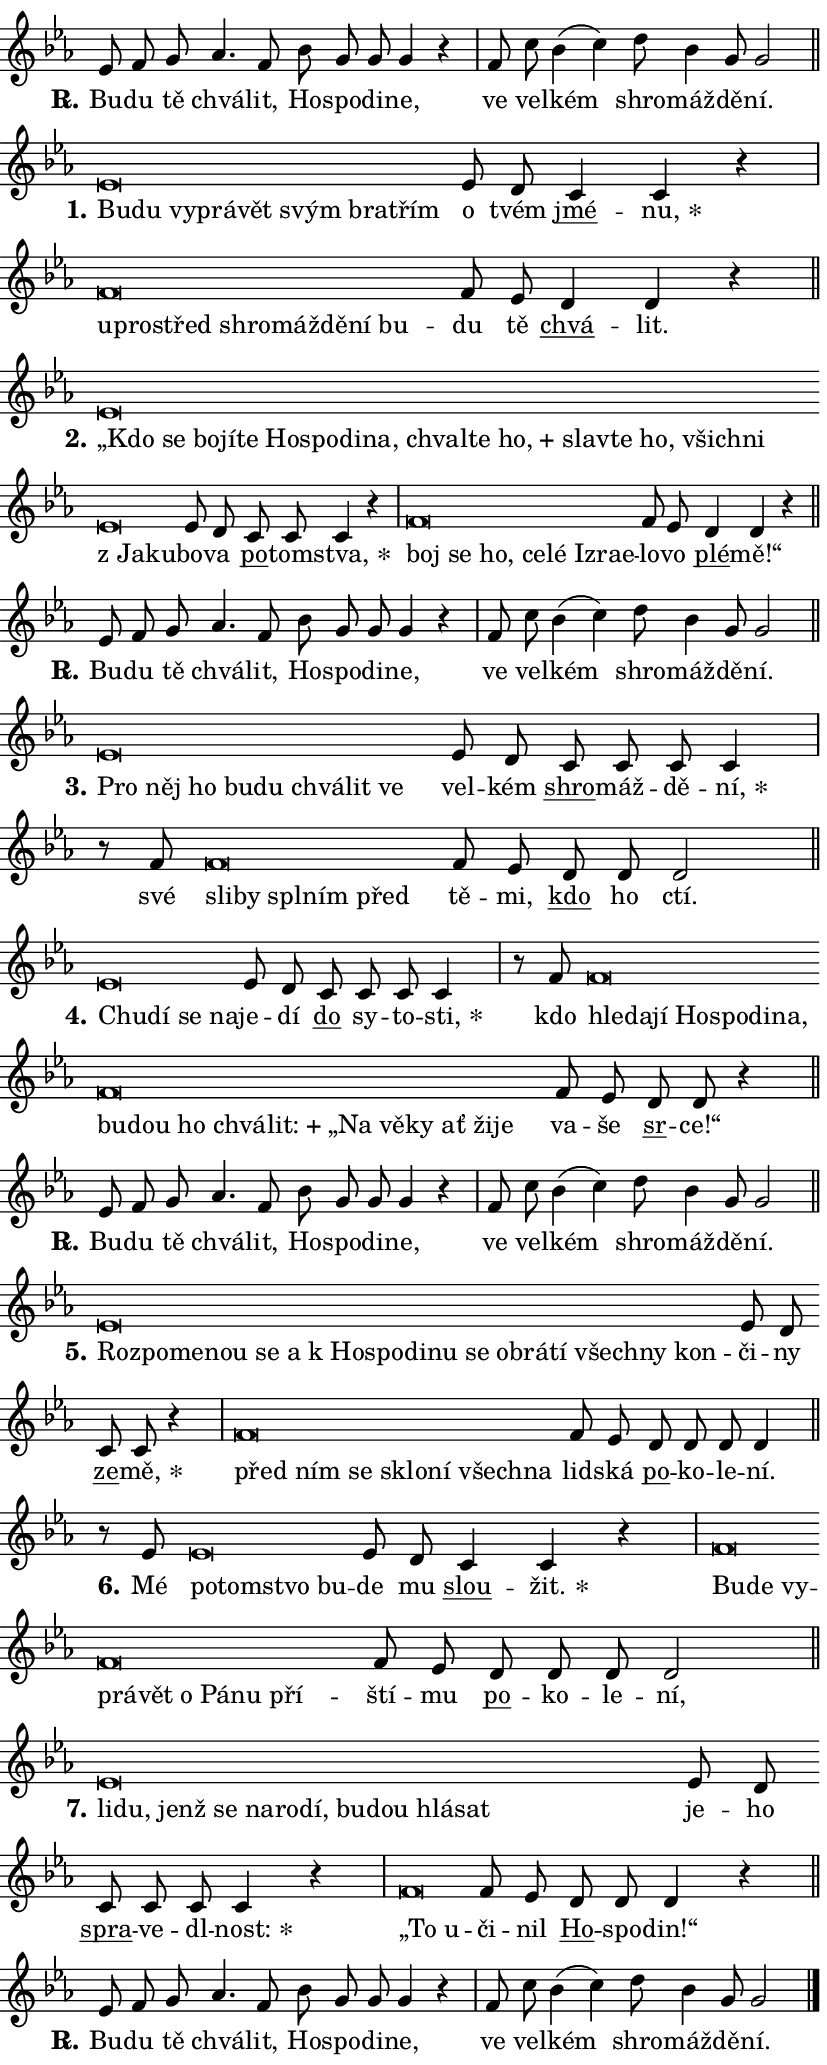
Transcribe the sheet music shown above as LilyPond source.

\version "2.24.0"
\header { tagline = "" }
\paper {
  indent = 0\cm
  top-margin = 0\cm
  right-margin = 0.13\cm % to fit lyric hyphens
  bottom-margin = 0\cm
  left-margin = 0\cm
  paper-width = 14\cm
  page-breaking = #ly:one-page-breaking
  system-system-spacing.basic-distance = #11
  score-system-spacing.basic-distance = #11
  ragged-last = ##f
}


%% Author: Thomas Morley
%% https://lists.gnu.org/archive/html/lilypond-user/2020-05/msg00002.html
#(define (line-position grob)
"Returns position of @var[grob} in current system:
   @code{'start}, if at first time-step
   @code{'end}, if at last time-step
   @code{'middle} otherwise
"
  (let* ((col (ly:item-get-column grob))
         (ln (ly:grob-object col 'left-neighbor))
         (rn (ly:grob-object col 'right-neighbor))
         (col-to-check-left (if (ly:grob? ln) ln col))
         (col-to-check-right (if (ly:grob? rn) rn col))
         (break-dir-left
           (and
             (ly:grob-property col-to-check-left 'non-musical #f)
             (ly:item-break-dir col-to-check-left)))
         (break-dir-right
           (and
             (ly:grob-property col-to-check-right 'non-musical #f)
             (ly:item-break-dir col-to-check-right))))
        (cond ((eqv? 1 break-dir-left) 'start)
              ((eqv? -1 break-dir-right) 'end)
              (else 'middle))))

#(define (tranparent-at-line-position vctor)
  (lambda (grob)
  "Relying on @code{line-position} select the relevant enry from @var{vctor}.
Used to determine transparency,"
    (case (line-position grob)
      ((end) (not (vector-ref vctor 0)))
      ((middle) (not (vector-ref vctor 1)))
      ((start) (not (vector-ref vctor 2))))))

noteHeadBreakVisibility =
#(define-music-function (break-visibility)(vector?)
"Makes @code{NoteHead}s transparent relying on @var{break-visibility}"
#{
  \override NoteHead.transparent =
    #(tranparent-at-line-position break-visibility)
#})

#(define delete-ledgers-for-transparent-note-heads
  (lambda (grob)
    "Reads whether a @code{NoteHead} is transparent.
If so this @code{NoteHead} is removed from @code{'note-heads} from
@var{grob}, which is supposed to be @code{LedgerLineSpanner}.
As a result ledgers are not printed for this @code{NoteHead}"
    (let* ((nhds-array (ly:grob-object grob 'note-heads))
           (nhds-list
             (if (ly:grob-array? nhds-array)
                 (ly:grob-array->list nhds-array)
                 '()))
           ;; Relies on the transparent-property being done before
           ;; Staff.LedgerLineSpanner.after-line-breaking is executed.
           ;; This is fragile ...
           (to-keep
             (remove
               (lambda (nhd)
                 (ly:grob-property nhd 'transparent #f))
               nhds-list)))
      ;; TODO find a better method to iterate over grob-arrays, similiar
      ;; to filter/remove etc for lists
      ;; For now rebuilt from scratch
      (set! (ly:grob-object grob 'note-heads)  '())
      (for-each
        (lambda (nhd)
          (ly:pointer-group-interface::add-grob grob 'note-heads nhd))
        to-keep))))

squashNotes = {
  \override NoteHead.X-extent = #'(-0.2 . 0.2)
  \override NoteHead.Y-extent = #'(-0.75 . 0)
  \override NoteHead.stencil =
    #(lambda (grob)
       (let ((pos (ly:grob-property grob 'staff-position)))
         (begin
           (if (< pos -7) (display "ERROR: Lower brevis then expected\n") (display ""))
           (if (<= pos -6) ly:text-interface::print ly:note-head::print))))
}
unSquashNotes = {
  \revert NoteHead.X-extent
  \revert NoteHead.Y-extent
  \revert NoteHead.stencil
}

hideNotes = \noteHeadBreakVisibility #begin-of-line-visible
unHideNotes = \noteHeadBreakVisibility #all-visible

% work-around for resetting accidentals
% https://lilypond.org/doc/v2.23/Documentation/notation/displaying-rhythms#unmetered-music
cadenzaMeasure = {
  \cadenzaOff
  \partial 1024 s1024
  \cadenzaOn
}

#(define-markup-command (accent layout props text) (markup?)
  "Underline accented syllable"
  (interpret-markup layout props
    #{\markup \override #'(offset . 4.3) \underline { #text }#}))

responsum = \markup \concat {
  "R" \hspace #-1.05 \path #0.1 #'((moveto 0 0.07) (lineto 0.9 0.8)) \hspace #0.05 "."
}

spaceSize = #0.6828661417322834 % exact space size for TeX Gyre Schola

\layout {
  \context {
    \Staff
    \remove "Time_signature_engraver"
    \override LedgerLineSpanner.after-line-breaking = #delete-ledgers-for-transparent-note-heads
  }
  \context {
    \Lyrics {
      \override LyricSpace.minimum-distance = \spaceSize
      \override LyricText.font-name = #"TeX Gyre Schola"
      \override LyricText.font-size = 1
      \override StanzaNumber.font-name = #"TeX Gyre Schola Bold"
      \override StanzaNumber.font-size = 1
    }
  }
  \context {
    \Score 
    \override NoteHead.text =
      #(lambda (grob) 
        (let ((pos (ly:grob-property grob 'staff-position)))
          #{\markup {
            \combine
              \halign #-0.55 \raise #(if (= pos -6) 0 0.5) \override #'(thickness . 2) \draw-line #'(3.2 . 0)
              \musicglyph "noteheads.sM1"
          }#}))
  }
}

% magnetic-lyrics.ily
%
%   written by
%     Jean Abou Samra <jean@abou-samra.fr>
%     Werner Lemberg <wl@gnu.org>
%
%   adapted by
%     Jiri Hon <jiri.hon@gmail.com>
%
% Version 2022-Apr-15

% https://www.mail-archive.com/lilypond-user@gnu.org/msg149350.html

#(define (Left_hyphen_pointer_engraver context)
   "Collect syllable-hyphen-syllable occurrences in lyrics and store
them in properties.  This engraver only looks to the left.  For
example, if the lyrics input is @code{foo -- bar}, it does the
following.

@itemize @bullet
@item
Set the @code{text} property of the @code{LyricHyphen} grob between
@q{foo} and @q{bar} to @code{foo}.

@item
Set the @code{left-hyphen} property of the @code{LyricText} grob with
text @q{foo} to the @code{LyricHyphen} grob between @q{foo} and
@q{bar}.
@end itemize

Use this auxiliary engraver in combination with the
@code{lyric-@/text::@/apply-@/magnetic-@/offset!} hook."
   (let ((hyphen #f)
         (text #f))
     (make-engraver
      (acknowledgers
       ((lyric-syllable-interface engraver grob source-engraver)
        (set! text grob)))
      (end-acknowledgers
       ((lyric-hyphen-interface engraver grob source-engraver)
        ;(when (not (grob::has-interface grob 'lyric-space-interface))
          (set! hyphen grob)));)
      ((stop-translation-timestep engraver)
       (when (and text hyphen)
         (ly:grob-set-object! text 'left-hyphen hyphen))
       (set! text #f)
       (set! hyphen #f)))))

#(define (lyric-text::apply-magnetic-offset! grob)
   "If the space between two syllables is less than the value in
property @code{LyricText@/.details@/.squash-threshold}, move the right
syllable to the left so that it gets concatenated with the left
syllable.

Use this function as a hook for
@code{LyricText@/.after-@/line-@/breaking} if the
@code{Left_@/hyphen_@/pointer_@/engraver} is active."
   (let ((hyphen (ly:grob-object grob 'left-hyphen #f)))
     (when hyphen
       (let ((left-text (ly:spanner-bound hyphen LEFT)))
         (when (grob::has-interface left-text 'lyric-syllable-interface)
           (let* ((common (ly:grob-common-refpoint grob left-text X))
                  (this-x-ext (ly:grob-extent grob common X))
                  (left-x-ext
                   (begin
                     ;; Trigger magnetism for left-text.
                     (ly:grob-property left-text 'after-line-breaking)
                     (ly:grob-extent left-text common X)))
                  ;; `delta` is the gap width between two syllables.
                  (delta (- (interval-start this-x-ext)
                            (interval-end left-x-ext)))
                  (details (ly:grob-property grob 'details))
                  (threshold (assoc-get 'squash-threshold details 0.2)))
             (when (< delta threshold)
               (let* (;; We have to manipulate the input text so that
                      ;; ligatures crossing syllable boundaries are not
                      ;; disabled.  For languages based on the Latin
                      ;; script this is essentially a beautification.
                      ;; However, for non-Western scripts it can be a
                      ;; necessity.
                      (lt (ly:grob-property left-text 'text))
                      (rt (ly:grob-property grob 'text))
                      (is-space (grob::has-interface hyphen 'lyric-space-interface))
                      (space (if is-space " " ""))
                      (extra-delta (if is-space spaceSize 0))
                      ;; Append new syllable.
                      (ltrt-space (if (and (string? lt) (string? rt))
                                (string-append lt space rt)
                                (make-concat-markup (list lt space rt))))
                      ;; Right-align `ltrt` to the right side.
                      (ltrt-space-markup (grob-interpret-markup
                               grob
                               (make-translate-markup
                                (cons (interval-length this-x-ext) 0)
                                (make-right-align-markup ltrt-space)))))
                 (begin
                   ;; Don't print `left-text`.
                   (ly:grob-set-property! left-text 'stencil #f)
                   ;; Set text and stencil (which holds all collected
                   ;; syllables so far) and shift it to the left.
                   (ly:grob-set-property! grob 'text ltrt-space)
                   (ly:grob-set-property! grob 'stencil ltrt-space-markup)
                   (ly:grob-translate-axis! grob (- (- delta extra-delta)) X))))))))))


#(define (lyric-hyphen::displace-bounds-first grob)
   ;; Make very sure this callback isn't triggered too early.
   (let ((left (ly:spanner-bound grob LEFT))
         (right (ly:spanner-bound grob RIGHT)))
     (ly:grob-property left 'after-line-breaking)
     (ly:grob-property right 'after-line-breaking)
     (ly:lyric-hyphen::print grob)))

squashThreshold = #0.4

\layout {
  \context {
    \Lyrics
    \consists #Left_hyphen_pointer_engraver
    \override LyricText.after-line-breaking =
      #lyric-text::apply-magnetic-offset!
    \override LyricHyphen.stencil = #lyric-hyphen::displace-bounds-first
    \override LyricText.details.squash-threshold = \squashThreshold
    \override LyricHyphen.minimum-distance = 0
    \override LyricHyphen.minimum-length = \squashThreshold
  }
}

squashText = \override LyricText.details.squash-threshold = 9999
unSquashText = \override LyricText.details.squash-threshold = \squashThreshold

leftText = \override LyricText.self-alignment-X = #LEFT
unLeftText = \revert LyricText.self-alignment-X

starOffset = #(lambda (grob) 
                (let ((x_offset (ly:self-alignment-interface::aligned-on-x-parent grob)))
                  (if (= x_offset 0) 0 (+ x_offset 1.2))))

star = #(define-music-function (syllable)(string?)
"Append star separator at the end of a syllable"
#{
  \once \override LyricText.X-offset = #starOffset
  \lyricmode { \markup {
    #syllable
    \override #'((font-name . "TeX Gyre Schola Bold")) \hspace #0.2 \lower #0.65 \larger "*"
  } }
#})

starAccent = #(define-music-function (syllable)(string?)
"Append star separator at the end of a syllable and make accent"
#{
  \once \override LyricText.X-offset = #starOffset
  \lyricmode { \markup {
    \accent #syllable
    \override #'((font-name . "TeX Gyre Schola Bold")) \hspace #0.2 \lower #0.65 \larger "*"
  } }
#})

breath = #(define-music-function (syllable)(string?)
"Append breathing indicator at the end of a syllable"
#{
  \lyricmode { \markup { #syllable "+" } }
#})

optionalBreath = #(define-music-function (syllable)(string?)
"Append optional breathing indicator at the end of a syllable"
#{
  \lyricmode { \markup { #syllable "(+)" } }
#})


\score {
    <<
        \new Voice = "melody" { \cadenzaOn \key es \major \relative { es'8 f g as4. f8 \bar "" bes g g g4 r \cadenzaMeasure \bar "|" f8 c' \bar "" bes4( c) \bar "" d8 bes4 g8 g2 \cadenzaMeasure \bar "||" \break } }
        \new Lyrics \lyricsto "melody" { \lyricmode { \set stanza = \responsum
Bu -- du tě chvá -- lit, Ho -- spo -- di -- ne, ve vel -- kém shro -- máž -- dě -- ní. } }
    >>
    \layout {}
}

\score {
    <<
        \new Voice = "melody" { \cadenzaOn \key es \major \relative { \squashNotes es'\breve*1/16 \hideNotes \breve*1/16 \bar "" \breve*1/16 \bar "" \breve*1/16 \bar "" \breve*1/16 \bar "" \breve*1/16 \bar "" \breve*1/16 \breve*1/16 \bar "" \unHideNotes \unSquashNotes es8 d \bar "" c4 c r \cadenzaMeasure \bar "|" \squashNotes f\breve*1/16 \hideNotes \breve*1/16 \bar "" \breve*1/16 \bar "" \breve*1/16 \bar "" \breve*1/16 \bar "" \breve*1/16 \bar "" \breve*1/16 \breve*1/16 \bar "" \unHideNotes \unSquashNotes f8 es \bar "" d4 d r \cadenzaMeasure \bar "||" \break } }
        \new Lyrics \lyricsto "melody" { \lyricmode { \set stanza = "1."
\leftText Bu -- \squashText du vy -- prá -- vět svým bra -- třím \unLeftText \unSquashText o tvém \markup \accent jmé -- \star nu, \leftText u -- \squashText pro -- střed shro -- máž -- dě -- ní bu -- \unLeftText \unSquashText du tě \markup \accent chvá -- lit. } }
    >>
    \layout {}
}

\score {
    <<
        \new Voice = "melody" { \cadenzaOn \key es \major \relative { \squashNotes es'\breve*1/16 \hideNotes \breve*1/16 \bar "" \breve*1/16 \bar "" \breve*1/16 \bar "" \breve*1/16 \bar "" \breve*1/16 \bar "" \breve*1/16 \bar "" \breve*1/16 \bar "" \breve*1/16 \bar "" \breve*1/16 \bar "" \breve*1/16 \bar "" \breve*1/16 \bar "" \breve*1/16 \bar "" \breve*1/16 \bar "" \breve*1/16 \bar "" \breve*1/16 \bar "" \breve*1/16 \bar "" \breve*1/16 \breve*1/16 \bar "" \unHideNotes \unSquashNotes es8 d \bar "" c c c4 r \cadenzaMeasure \bar "|" \squashNotes f\breve*1/16 \hideNotes \breve*1/16 \bar "" \breve*1/16 \bar "" \breve*1/16 \bar "" \breve*1/16 \bar "" \breve*1/16 \bar "" \breve*1/16 \breve*1/16 \bar "" \unHideNotes \unSquashNotes f8 es \bar "" d4 d r \cadenzaMeasure \bar "||" \break } }
        \new Lyrics \lyricsto "melody" { \lyricmode { \set stanza = "2."
\leftText „Kdo \squashText se bo -- jí -- te Ho -- spo -- di -- na, chval -- te \breath "ho," sla -- vte ho, všich -- ni "z Ja" -- ku -- \unLeftText \unSquashText bo -- va \markup \accent po -- tom -- \star stva, \leftText boj \squashText se ho, ce -- lé Iz -- ra -- e -- \unLeftText \unSquashText lo -- vo \markup \accent plé -- mě!“ } }
    >>
    \layout {}
}

\score {
    <<
        \new Voice = "melody" { \cadenzaOn \key es \major \relative { es'8 f g as4. f8 \bar "" bes g g g4 r \cadenzaMeasure \bar "|" f8 c' \bar "" bes4( c) \bar "" d8 bes4 g8 g2 \cadenzaMeasure \bar "||" \break } }
        \new Lyrics \lyricsto "melody" { \lyricmode { \set stanza = \responsum
Bu -- du tě chvá -- lit, Ho -- spo -- di -- ne, ve vel -- kém shro -- máž -- dě -- ní. } }
    >>
    \layout {}
}

\score {
    <<
        \new Voice = "melody" { \cadenzaOn \key es \major \relative { \squashNotes es'\breve*1/16 \hideNotes \breve*1/16 \bar "" \breve*1/16 \bar "" \breve*1/16 \bar "" \breve*1/16 \bar "" \breve*1/16 \bar "" \breve*1/16 \breve*1/16 \bar "" \unHideNotes \unSquashNotes es8 d \bar "" c c c c4 \cadenzaMeasure \bar "|" r8 f8 \squashNotes f\breve*1/16 \hideNotes \breve*1/16 \bar "" \breve*1/16 \bar "" \breve*1/16 \breve*1/16 \bar "" \unHideNotes \unSquashNotes f8 es \bar "" d8 d d2 \cadenzaMeasure \bar "||" \break } }
        \new Lyrics \lyricsto "melody" { \lyricmode { \set stanza = "3."
\leftText Pro \squashText něj ho bu -- du chvá -- lit ve \unLeftText \unSquashText vel -- kém \markup \accent shro -- máž -- dě -- \star ní, své \leftText sli -- \squashText by spl -- ním před \unLeftText \unSquashText tě -- mi, \markup \accent kdo ho ctí. } }
    >>
    \layout {}
}

\score {
    <<
        \new Voice = "melody" { \cadenzaOn \key es \major \relative { \squashNotes es'\breve*1/16 \hideNotes \breve*1/16 \bar "" \breve*1/16 \breve*1/16 \bar "" \unHideNotes \unSquashNotes es8 d \bar "" c c c c4 \cadenzaMeasure \bar "|" r8 f8 \squashNotes f\breve*1/16 \hideNotes \breve*1/16 \bar "" \breve*1/16 \bar "" \breve*1/16 \bar "" \breve*1/16 \bar "" \breve*1/16 \bar "" \breve*1/16 \bar "" \breve*1/16 \bar "" \breve*1/16 \bar "" \breve*1/16 \bar "" \breve*1/16 \bar "" \breve*1/16 \bar "" \breve*1/16 \bar "" \breve*1/16 \bar "" \breve*1/16 \bar "" \breve*1/16 \bar "" \breve*1/16 \breve*1/16 \bar "" \unHideNotes \unSquashNotes f8 es \bar "" d8 d r4 \cadenzaMeasure \bar "||" \break } }
        \new Lyrics \lyricsto "melody" { \lyricmode { \set stanza = "4."
\leftText Chu -- \squashText dí se na -- \unLeftText \unSquashText je -- dí \markup \accent do sy -- to -- \star sti, kdo \leftText hle -- \squashText da -- jí Ho -- spo -- di -- na, bu -- dou ho chvá -- \breath "lit:" „Na vě -- ky ať ži -- je \unLeftText \unSquashText va -- še \markup \accent sr -- ce!“ } }
    >>
    \layout {}
}

\score {
    <<
        \new Voice = "melody" { \cadenzaOn \key es \major \relative { es'8 f g as4. f8 \bar "" bes g g g4 r \cadenzaMeasure \bar "|" f8 c' \bar "" bes4( c) \bar "" d8 bes4 g8 g2 \cadenzaMeasure \bar "||" \break } }
        \new Lyrics \lyricsto "melody" { \lyricmode { \set stanza = \responsum
Bu -- du tě chvá -- lit, Ho -- spo -- di -- ne, ve vel -- kém shro -- máž -- dě -- ní. } }
    >>
    \layout {}
}

\score {
    <<
        \new Voice = "melody" { \cadenzaOn \key es \major \relative { \squashNotes es'\breve*1/16 \hideNotes \breve*1/16 \bar "" \breve*1/16 \bar "" \breve*1/16 \bar "" \breve*1/16 \bar "" \breve*1/16 \bar "" \breve*1/16 \bar "" \breve*1/16 \bar "" \breve*1/16 \bar "" \breve*1/16 \bar "" \breve*1/16 \bar "" \breve*1/16 \bar "" \breve*1/16 \bar "" \breve*1/16 \bar "" \breve*1/16 \bar "" \breve*1/16 \breve*1/16 \bar "" \unHideNotes \unSquashNotes es8 d \bar "" c8 c r4 \cadenzaMeasure \bar "|" \squashNotes f\breve*1/16 \hideNotes \breve*1/16 \bar "" \breve*1/16 \bar "" \breve*1/16 \bar "" \breve*1/16 \bar "" \breve*1/16 \breve*1/16 \bar "" \unHideNotes \unSquashNotes f8 es \bar "" d d d d4 \cadenzaMeasure \bar "||" \break } }
        \new Lyrics \lyricsto "melody" { \lyricmode { \set stanza = "5."
\leftText Roz -- \squashText po -- me -- nou se a "k Ho" -- spo -- di -- nu se ob -- rá -- tí všech -- ny kon -- \unLeftText \unSquashText či -- ny \markup \accent ze -- \star mě, \leftText před \squashText ním se sklo -- ní všech -- na \unLeftText \unSquashText lid -- ská \markup \accent po -- ko -- le -- ní. } }
    >>
    \layout {}
}

\score {
    <<
        \new Voice = "melody" { \cadenzaOn \key es \major \relative { r8 es'8 \squashNotes es\breve*1/16 \hideNotes \breve*1/16 \bar "" \breve*1/16 \breve*1/16 \bar "" \unHideNotes \unSquashNotes es8 d \bar "" c4 c r \cadenzaMeasure \bar "|" \squashNotes f\breve*1/16 \hideNotes \breve*1/16 \bar "" \breve*1/16 \bar "" \breve*1/16 \bar "" \breve*1/16 \bar "" \breve*1/16 \bar "" \breve*1/16 \bar "" \breve*1/16 \breve*1/16 \bar "" \unHideNotes \unSquashNotes f8 es \bar "" d d d d2 \cadenzaMeasure \bar "||" \break } }
        \new Lyrics \lyricsto "melody" { \lyricmode { \set stanza = "6."
Mé \leftText po -- \squashText tom -- stvo bu -- \unLeftText \unSquashText de mu \markup \accent slou -- \star žit. \leftText Bu -- \squashText de vy -- prá -- vět o Pá -- nu pří -- \unLeftText \unSquashText ští -- mu \markup \accent po -- ko -- le -- ní, } }
    >>
    \layout {}
}

\score {
    <<
        \new Voice = "melody" { \cadenzaOn \key es \major \relative { \squashNotes es'\breve*1/16 \hideNotes \breve*1/16 \bar "" \breve*1/16 \bar "" \breve*1/16 \bar "" \breve*1/16 \bar "" \breve*1/16 \bar "" \breve*1/16 \bar "" \breve*1/16 \bar "" \breve*1/16 \bar "" \breve*1/16 \breve*1/16 \bar "" \unHideNotes \unSquashNotes es8 d \bar "" c c c c4 r \cadenzaMeasure \bar "|" \squashNotes f\breve*1/16 \hideNotes \breve*1/16 \bar "" \unHideNotes \unSquashNotes f8 es \bar "" d d d4 r \cadenzaMeasure \bar "||" \break } }
        \new Lyrics \lyricsto "melody" { \lyricmode { \set stanza = "7."
\leftText li -- \squashText du, jenž se na -- ro -- dí, bu -- dou hlá -- sat \unLeftText \unSquashText je -- ho \markup \accent spra -- ve -- dl -- \star nost: \leftText „To \squashText u -- \unLeftText \unSquashText či -- nil \markup \accent Ho -- spo -- din!“ } }
    >>
    \layout {}
}

\score {
    <<
        \new Voice = "melody" { \cadenzaOn \key es \major \relative { es'8 f g as4. f8 \bar "" bes g g g4 r \cadenzaMeasure \bar "|" f8 c' \bar "" bes4( c) \bar "" d8 bes4 g8 g2 \cadenzaMeasure \bar "||" \break } \bar "|." }
        \new Lyrics \lyricsto "melody" { \lyricmode { \set stanza = \responsum
Bu -- du tě chvá -- lit, Ho -- spo -- di -- ne, ve vel -- kém shro -- máž -- dě -- ní. } }
    >>
    \layout {}
}
